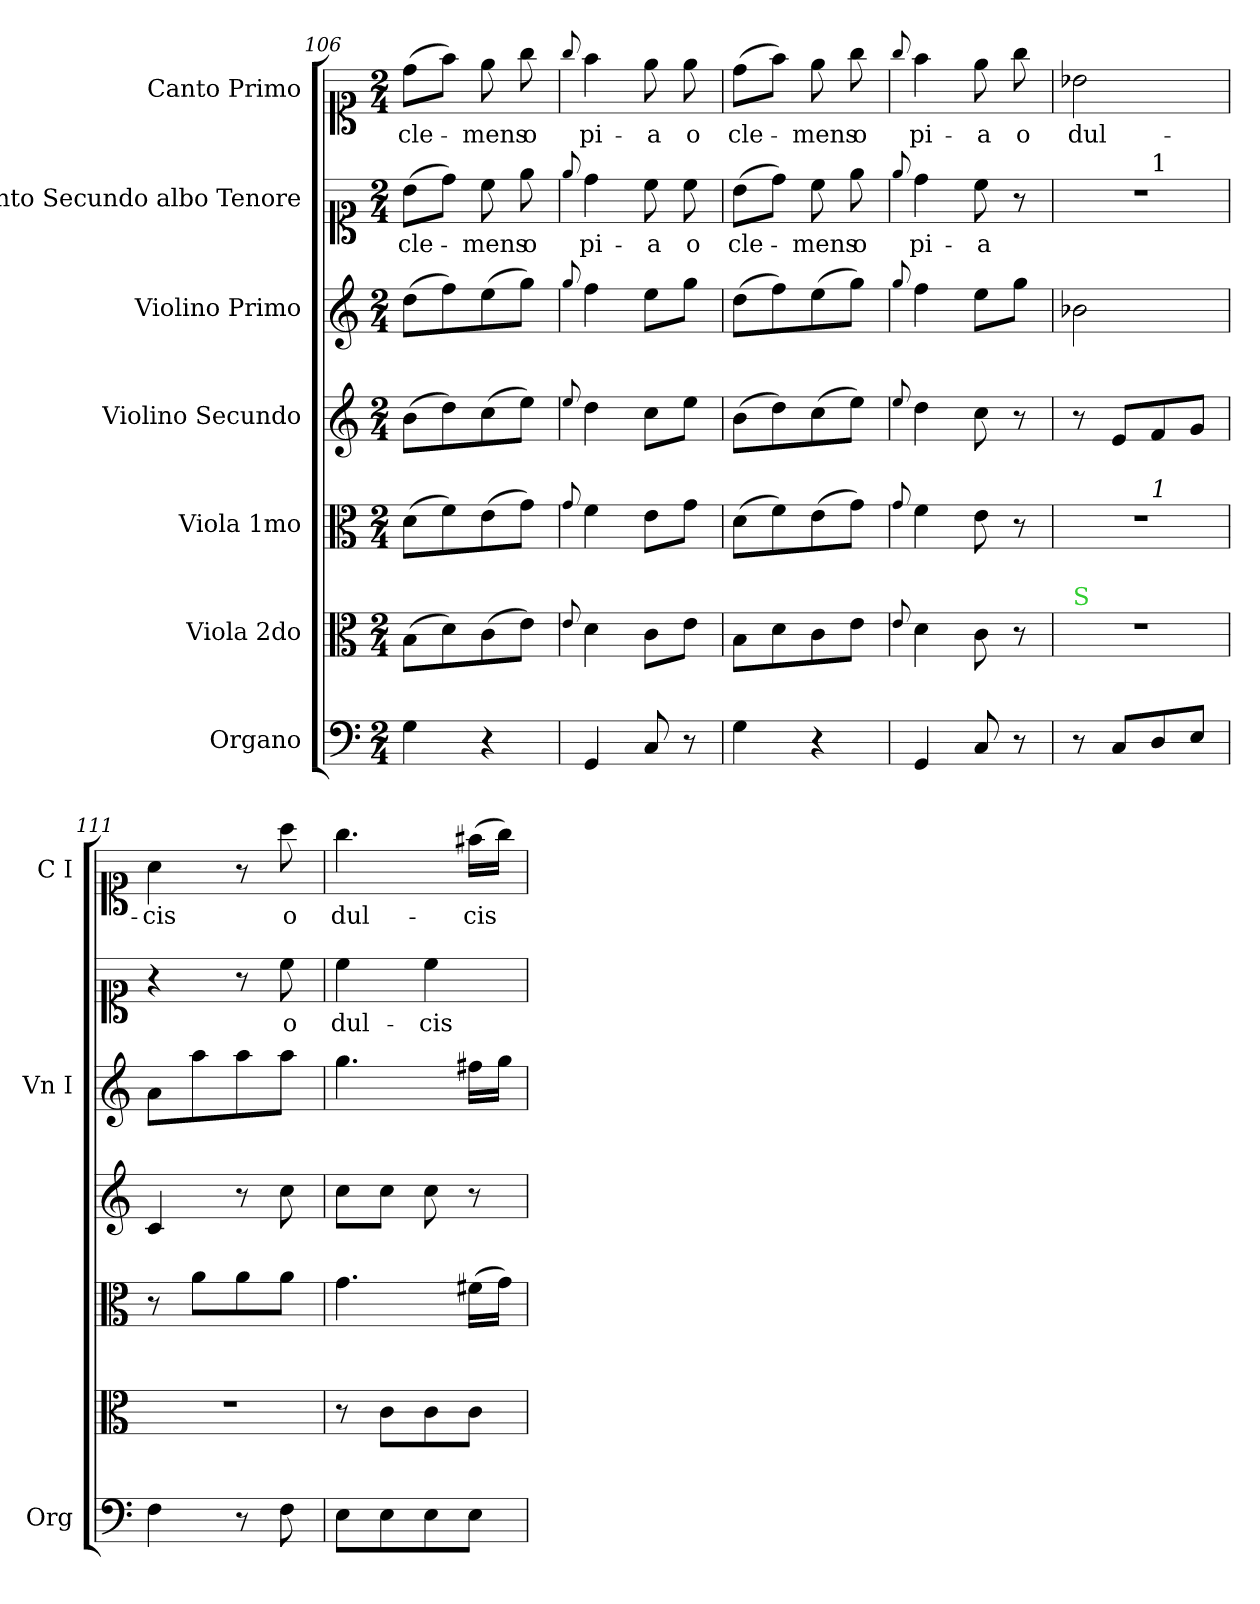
**kern	**kern	**kern	**kern	**kern	**kern	**text	**kern	**text
*part7	*part6	*part5	*part4	*part3	*part2	*part2	*part1	*part1
*staff7	*staff6	*staff5	*staff4	*staff3	*staff2	*staff2	*staff1	*staff1
*I"Organo	*I"Viola 2do	*I"Viola 1mo	*I"Violino Secundo	*I"Violino Primo	*I"Canto Secundo albo Tenore	*	*I"Canto Primo	*
*I'Org	*	*	*	*I'Vn I	*	*	*I'C I	*
*clefF4	*clefC3	*clefC3	*clefG2	*clefG2	*clefC1	*	*clefC1	*
*k[]	*k[]	*k[]	*k[]	*k[]	*k[]	*	*k[]	*
*M2/4	*M2/4	*M2/4	*M2/4	*M2/4	*M2/4	*	*M2/4	*
=106	=106	=106	=106	=106	=106	=106	=106	=106
4G\	(8B\L	(8d\L	(8b\L	(8dd\L	(8b\L	cle-	(8dd\L	cle-
.	8d\)	8f\)	8dd\)	8ff\)	8dd\J)	.	8ff\J)	.
4r	(8c\	(8e\	(8cc\	(8ee\	8cc\	-mens	8ee\	-mens
.	8e\J)	8g\J)	8ee\J)	8gg\J)	8ee\	o	8gg\	o
=107	=107	=107	=107	=107	=107	=107	=107	=107
.	8qqe/	8qqg/	8qqee/	8qqgg/	8qqee/	.	8qqgg/	.
4GG/	4d\	4f\	4dd\	4ff\	4dd\	pi-	4ff\	pi-
8C/	8c\L	8e\L	8cc\L	8ee\L	8cc\	-a	8ee\	-a
8r	8e\J	8g\J	8ee\J	8gg\J	8cc\	o	8ee\	o
=108	=108	=108	=108	=108	=108	=108	=108	=108
4G\	8B\L	(8d\L	(8b\L	(8dd\L	(8b\L	cle-	(8dd\L	cle-
.	8d\	8f\)	8dd\)	8ff\)	8dd\J)	.	8ff\J)	.
4r	8c\	(8e\	(8cc\	(8ee\	8cc\	-mens	8ee\	-mens
.	8e\J	8g\J)	8ee\J)	8gg\J)	8ee\	o	8gg\	o
=109	=109	=109	=109	=109	=109	=109	=109	=109
.	8qqe/	8qqg/	8qqee/	8qqgg/	8qqee/	.	8qqgg/	.
4GG/	4d\	4f\	4dd\	4ff\	4dd\	pi-	4ff\	pi-
8C/	8c\	8e\	8cc\	8ee\L	8cc\	-a	8ee\	-a
8r	8r	8r	8r	8gg\J	8r	.	8gg\	o
=110	=110	=110	=110	=110	=110	=110	=110	=110
!	!	!	!	!	!LO:TX:a:color=limegreen:t=S	!	!	!
!	!	!LO:TX:a:color=limegreen:t=S	!	!	!	!	!	!
!	!LO:TX:a:color=limegreen:t=S	!	!	!	!	!	!	!
*	*	*^	*	*	*^	*	*	*
8r	2r	2r	4ryy	8r	2b-X\	2r	4ryy	.	2b-X\	dul-
8C/L	.	.	.	8e/L	.	.	.	.	.	.
!	!	!	!	!	!	!	!LO:TX:a:t=1	!	!	!
!	!	!	!LO:TX:a:i:t=1	!	!	!	!	!	!	!
8D/	.	.	4ryy	8f/	.	.	4ryy	.	.	.
8E/J	.	.	.	8g/J	.	.	.	.	.	.
*	*	*v	*v	*	*	*v	*v	*	*	*
=111	=111	=111	=111	=111	=111	=111	=111	=111
4F\	2r	8r	4c/	8a\L	4r	.	4a\	-cis
.	.	8a\L	.	8aa\	.	.	.	.
8r	.	8a\	8r	8aa\	8r	.	8r	.
8F\	.	8a\J	8cc\	8aa\J	8cc\	o	8aa\	o
=112	=112	=112	=112	=112	=112	=112	=112	=112
8E\L	8r	4.g\	8cc\L	4.gg\	4cc\	dul-	4.gg\	dul-
8E\	8c\L	.	8cc\J	.	.	.	.	.
8E\	8c\	.	8cc\	.	4cc\	-cis	.	.
8E\J	8c\J	(16f#X\LL	8r	16ff#X\LL	.	.	(16ff#X\LL	-cis
.	.	16g\JJ)	.	16gg\JJ	.	.	16gg\JJ)	.
=	=	=	=	=	=	=	=	=
*-	*-	*-	*-	*-	*-	*-	*-	*-
